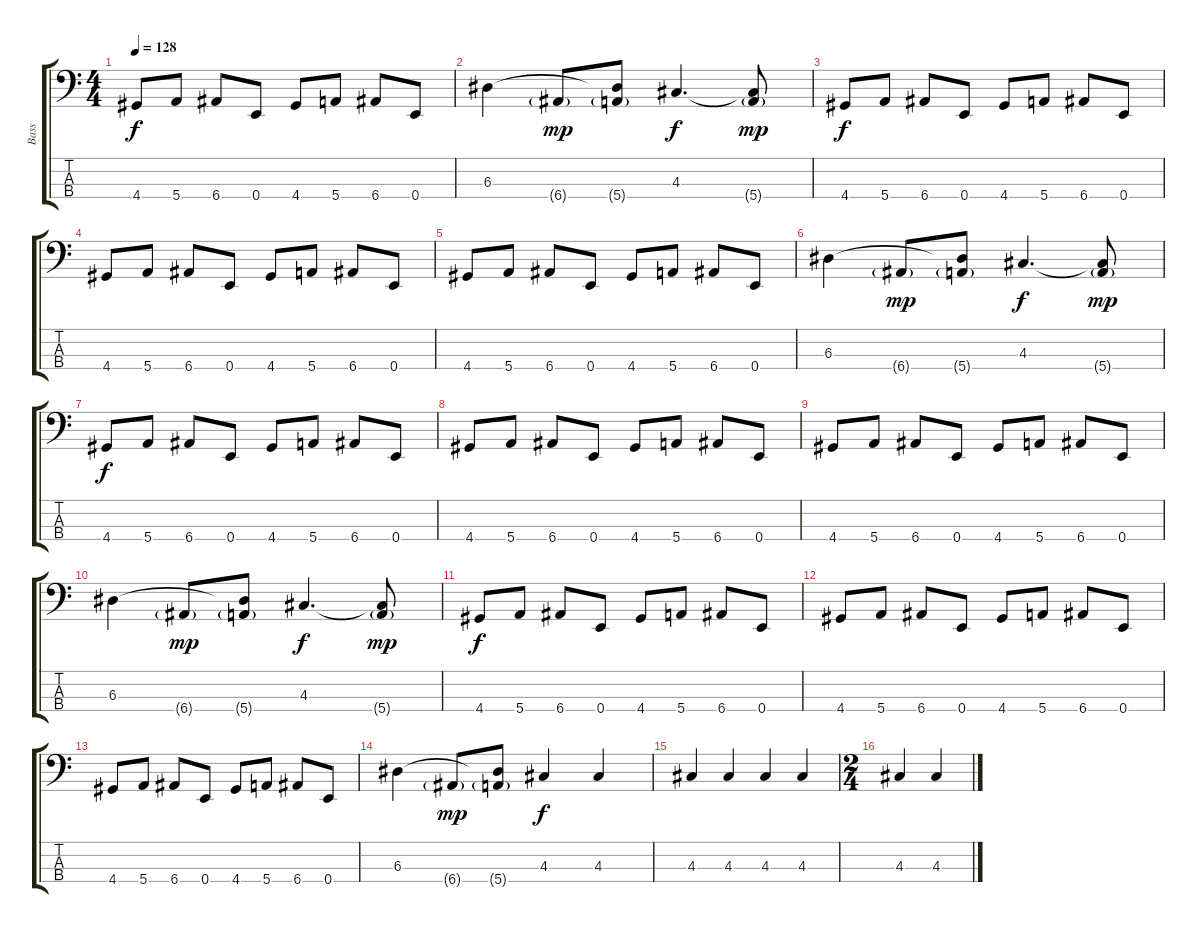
\track ("Bass" "Bass") {instrument electricbassfinger}
\staff {score tabs}
\tuning (G2 D2 A1 E1) {hide}
\ts (4 4)
\tempo 128
\clef f4
\ks c
4.4.8{dy f} 5.4.8 6.4.8 0.4.8 4.4.8 5.4.8 6.4.8 0.4.8 |
6.3.4 6.4{g}.8{dy mp} (6.3{t} 5.4{g}).8 4.3.4{d dy f} (4.3{t} 5.4{g}).8{dy mp} |
4.4.8{dy f} 5.4.8 6.4.8 0.4.8 4.4.8 5.4.8 6.4.8 0.4.8 |
4.4.8 5.4.8 6.4.8 0.4.8 4.4.8 5.4.8 6.4.8 0.4.8 |
4.4.8 5.4.8 6.4.8 0.4.8 4.4.8 5.4.8 6.4.8 0.4.8 |
6.3.4 6.4{g}.8{dy mp} (6.3{t} 5.4{g}).8 4.3.4{d dy f} (4.3{t} 5.4{g}).8{dy mp} |
4.4.8{dy f} 5.4.8 6.4.8 0.4.8 4.4.8 5.4.8 6.4.8 0.4.8 |
4.4.8 5.4.8 6.4.8 0.4.8 4.4.8 5.4.8 6.4.8 0.4.8 |
4.4.8 5.4.8 6.4.8 0.4.8 4.4.8 5.4.8 6.4.8 0.4.8 |
6.3.4 6.4{g}.8{dy mp} (6.3{t} 5.4{g}).8 4.3.4{d dy f} (4.3{t} 5.4{g}).8{dy mp} |
4.4.8{dy f} 5.4.8 6.4.8 0.4.8 4.4.8 5.4.8 6.4.8 0.4.8 |
4.4.8 5.4.8 6.4.8 0.4.8 4.4.8 5.4.8 6.4.8 0.4.8 |
4.4.8 5.4.8 6.4.8 0.4.8 4.4.8 5.4.8 6.4.8 0.4.8 |
6.3.4 6.4{g}.8{dy mp} (6.3{t} 5.4{g}).8 4.3.4{dy f} 4.3.4 |
4.3.4 4.3.4 4.3.4 4.3.4 |
\ts (2 4)
4.3.4 4.3.4
